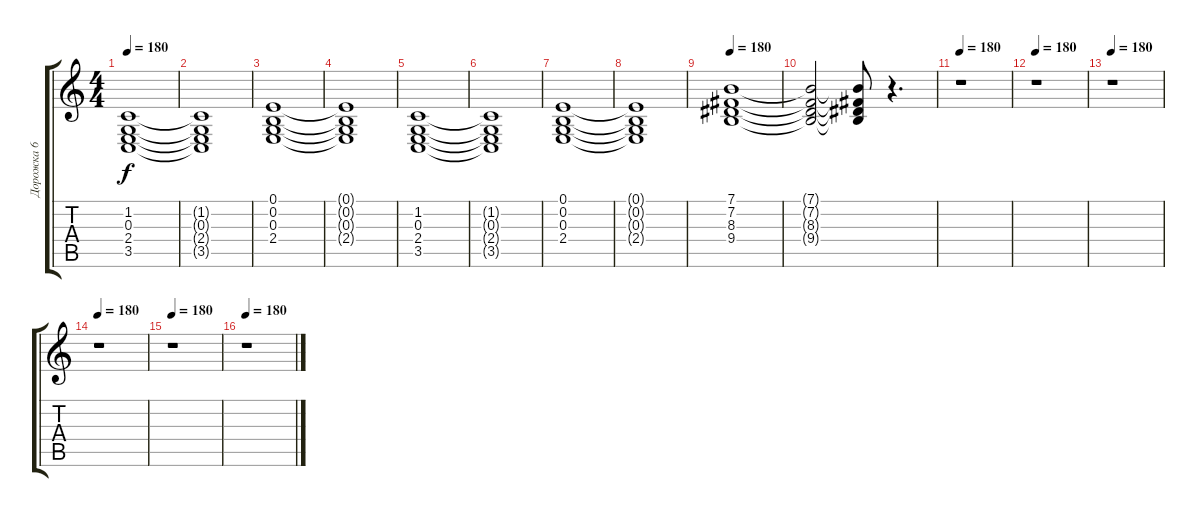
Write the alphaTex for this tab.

\track ("Дорожка 6" "Дорожка 6") {instrument stringensemble2}
\staff {score tabs}
\tuning (E4 B3 G3 D3 A2 E2) {hide}
\ts (4 4)
\tempo 180
\clef g2
\ks c
(1.2 0.3 2.4 3.5).1{dy f} |
(1.2{t} 0.3{t} 2.4{t} 3.5{t}).1 |
(0.1 0.2 0.3 2.4).1 |
(0.1{t} 0.2{t} 0.3{t} 2.4{t}).1 |
(1.2 0.3 2.4 3.5).1 |
(1.2{t} 0.3{t} 2.4{t} 3.5{t}).1 |
(0.1 0.2 0.3 2.4).1 |
(0.1{t} 0.2{t} 0.3{t} 2.4{t}).1 |
\tempo 180
(7.1 7.2 8.3 9.4).1 |
(7.1{t} 7.2{t} 8.3{t} 9.4{t}).2 (7.1{t} 7.2{t} 8.3{t} 9.4{t}).8 r.4{d} |
\tempo 180
r.1 |
\tempo 180
r.1 |
\tempo 180
r.1 |
\tempo 180
r.1 |
\tempo 180
r.1 |
\tempo 180
r.1
